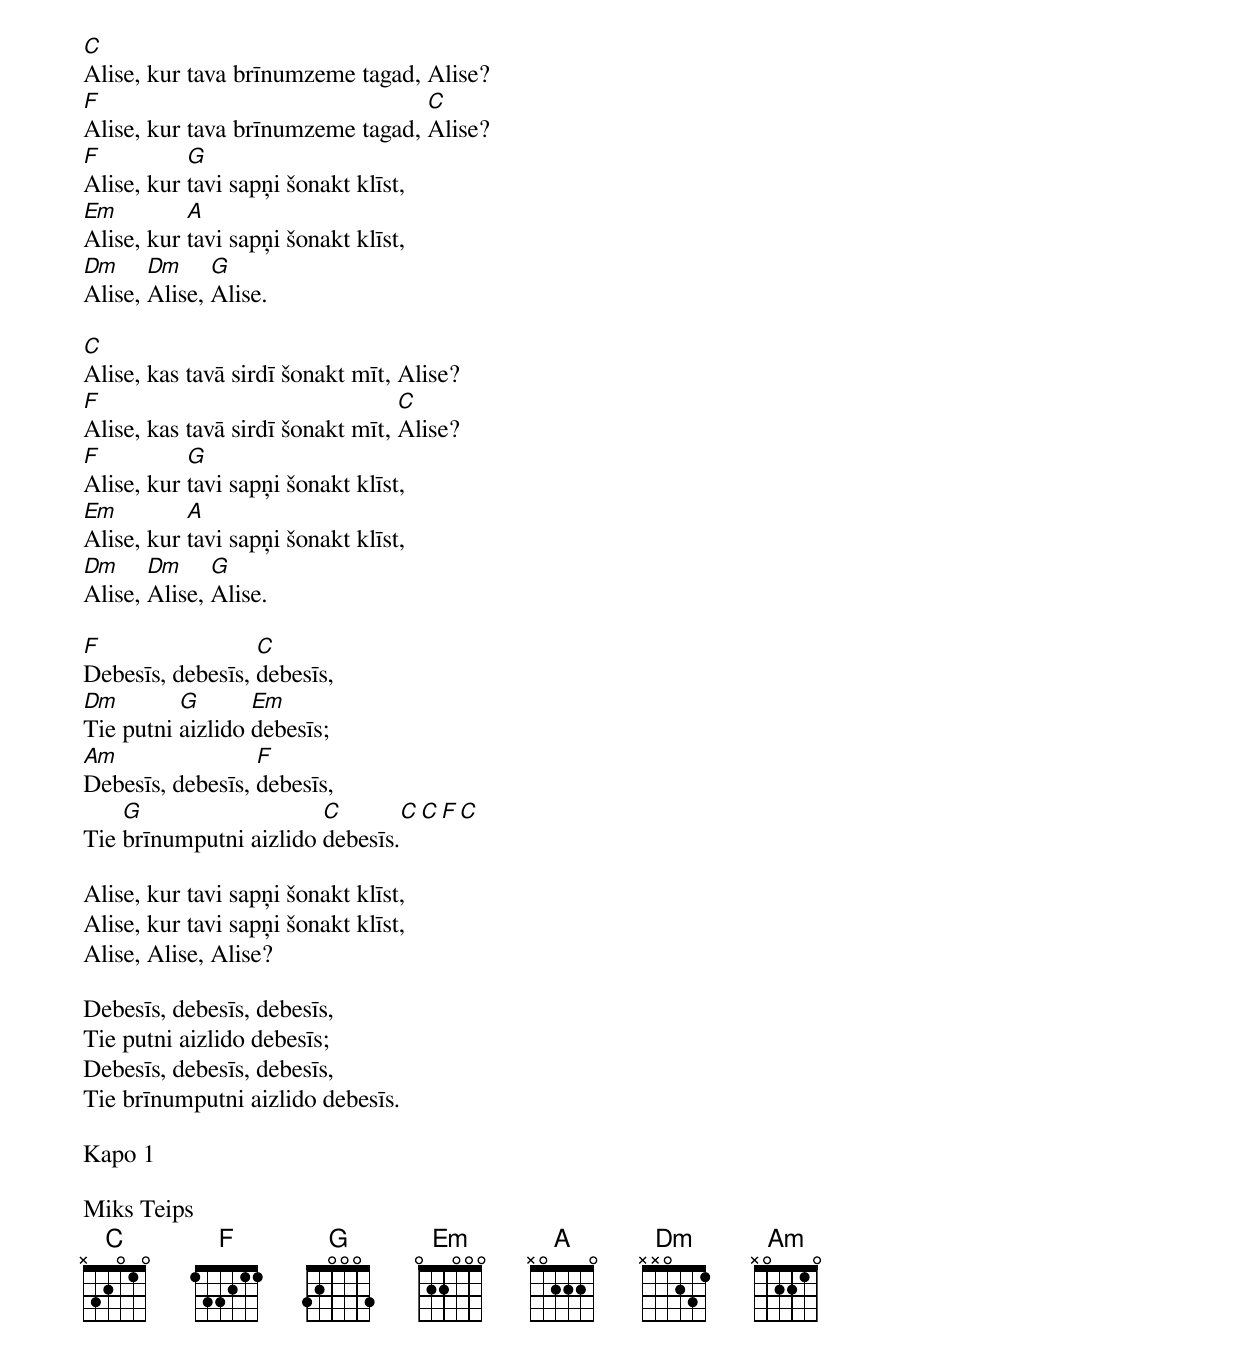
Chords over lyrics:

C
Alise, kur tava brīnumzeme tagad, Alise?
F                                 C
Alise, kur tava brīnumzeme tagad, Alise?
F          G
Alise, kur tavi sapņi šonakt klīst,
Em         A
Alise, kur tavi sapņi šonakt klīst,
Dm     Dm     G
Alise, Alise, Alise.

C
Alise, kas tavā sirdī šonakt mīt, Alise?
F                                 C
Alise, kas tavā sirdī šonakt mīt, Alise?
F          G
Alise, kur tavi sapņi šonakt klīst,
Em         A
Alise, kur tavi sapņi šonakt klīst,
Dm     Dm     G
Alise, Alise, Alise.

F                 C
Debesīs, debesīs, debesīs,
Dm        G       Em
Tie putni aizlido debesīs;
Am                F
Debesīs, debesīs, debesīs,
    G                   C                 C C    F C
Tie brīnumputni aizlido debesīs.

Alise, kur tavi sapņi šonakt klīst,
Alise, kur tavi sapņi šonakt klīst,
Alise, Alise, Alise?

Debesīs, debesīs, debesīs,
Tie putni aizlido debesīs;
Debesīs, debesīs, debesīs,
Tie brīnumputni aizlido debesīs.

Kapo 1

Miks Teips
